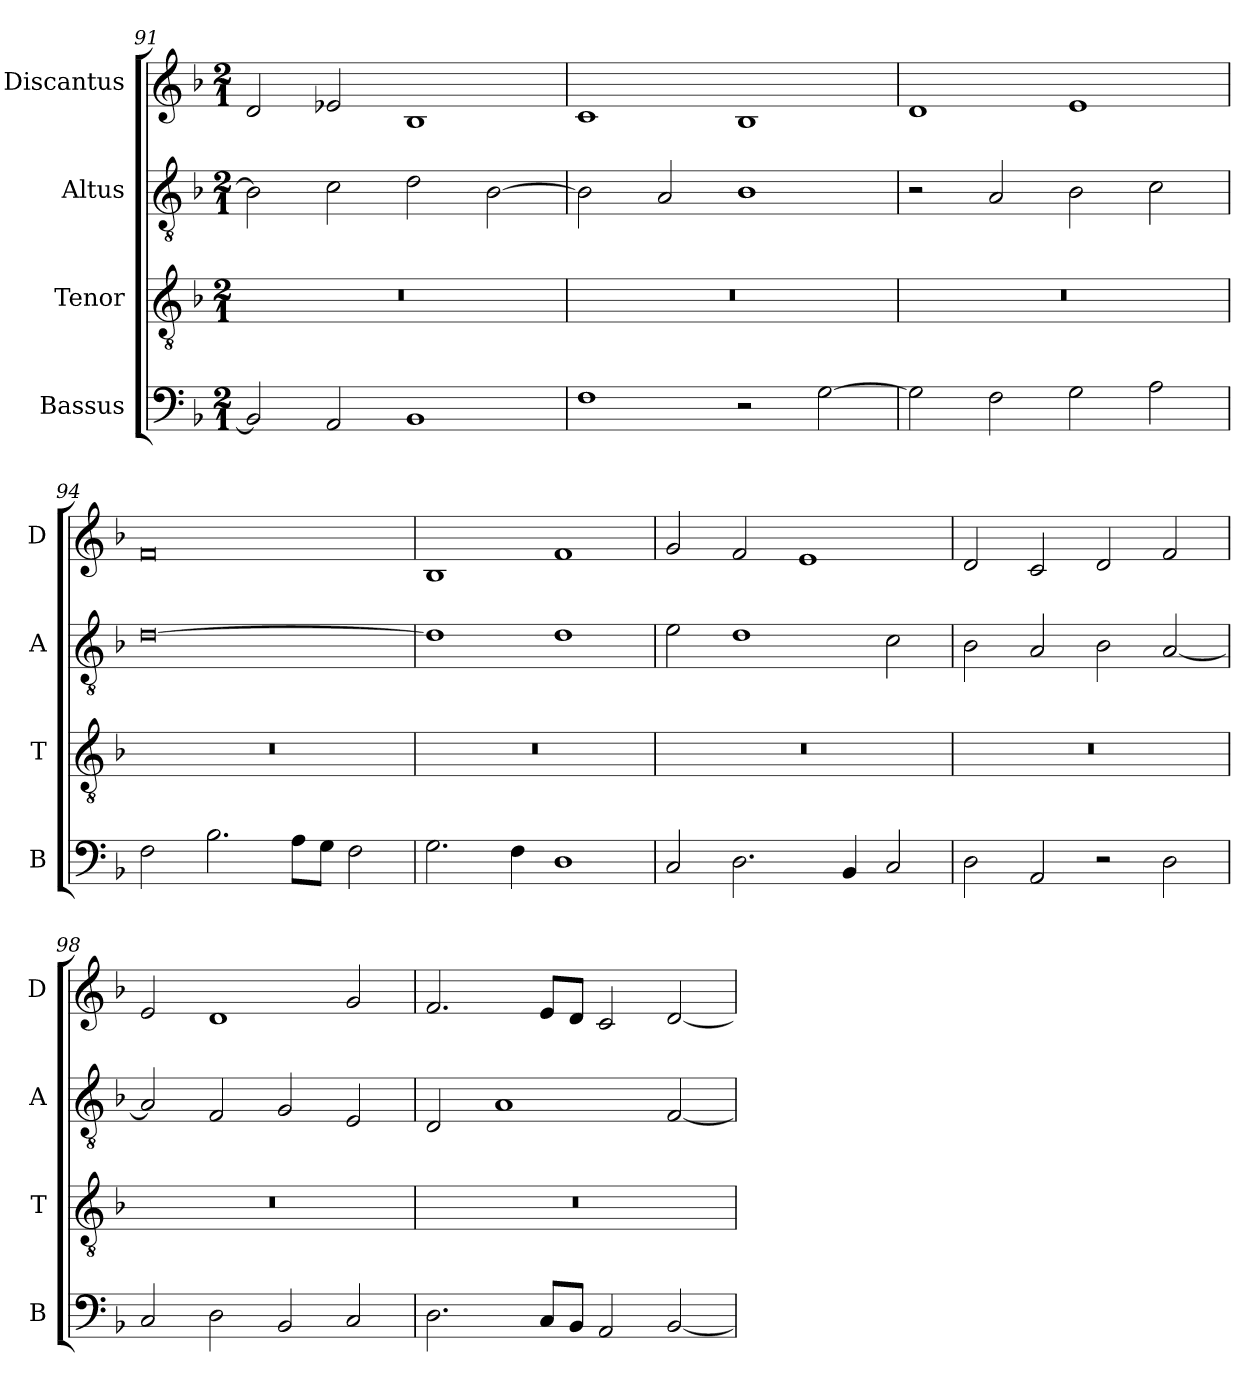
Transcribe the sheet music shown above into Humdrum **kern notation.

**kern	**kern	**kern	**kern
*part4	*part3	*part2	*part1
*staff4	*staff3	*staff2	*staff1
*I"Bassus	*I"Tenor	*I"Altus	*I"Discantus
*I'B	*I'T	*I'A	*I'D
*clefF4	*clefGv2	*clefGv2	*clefG2
*k[b-]	*k[b-]	*k[b-]	*k[b-]
*M2/1	*M2/1	*M2/1	*M2/1
=91	=91	=91	=91
2BB-/]	0r	2B-\]	2d/
2AA/	.	2c\	2e-X/
1BB-	.	2d\	1B-
.	.	[2B-\	.
=92	=92	=92	=92
1F	0r	2B-\]	1c
.	.	2A/	.
2r	.	1B-	1B-
[2G\	.	.	.
=93	=93	=93	=93
2G\]	0r	2r	1d
2F\	.	2A/	.
2G\	.	2B-\	1e
2A\	.	2c\	.
=94	=94	=94	=94
2F\	0r	[0d	0f
2.B-\	.	.	.
8A\L	.	.	.
8G\J	.	.	.
2F\	.	.	.
=95	=95	=95	=95
2.G\	0r	1d]	1B-
4F\	.	.	.
1D	.	1d	1f
=96	=96	=96	=96
2C/	0r	2e\	2g/
2.D\	.	1d	2f/
.	.	.	1e
4BB-/	.	.	.
2C/	.	2c\	.
=97	=97	=97	=97
2D\	0r	2B-\	2d/
2AA/	.	2A/	2c/
2r	.	2B-\	2d/
2D\	.	[2A/	2f/
=98	=98	=98	=98
2C/	0r	2A/]	2e/
2D\	.	2F/	1d
2BB-/	.	2G/	.
2C/	.	2E/	2g/
=99	=99	=99	=99
2.D\	0r	2D/	2.f/
.	.	1A	.
8C/L	.	.	8e/L
8BB-/J	.	.	8d/J
2AA/	.	.	2c/
[2BB-/	.	[2F/	[2d/
=	=	=	=
*-	*-	*-	*-
